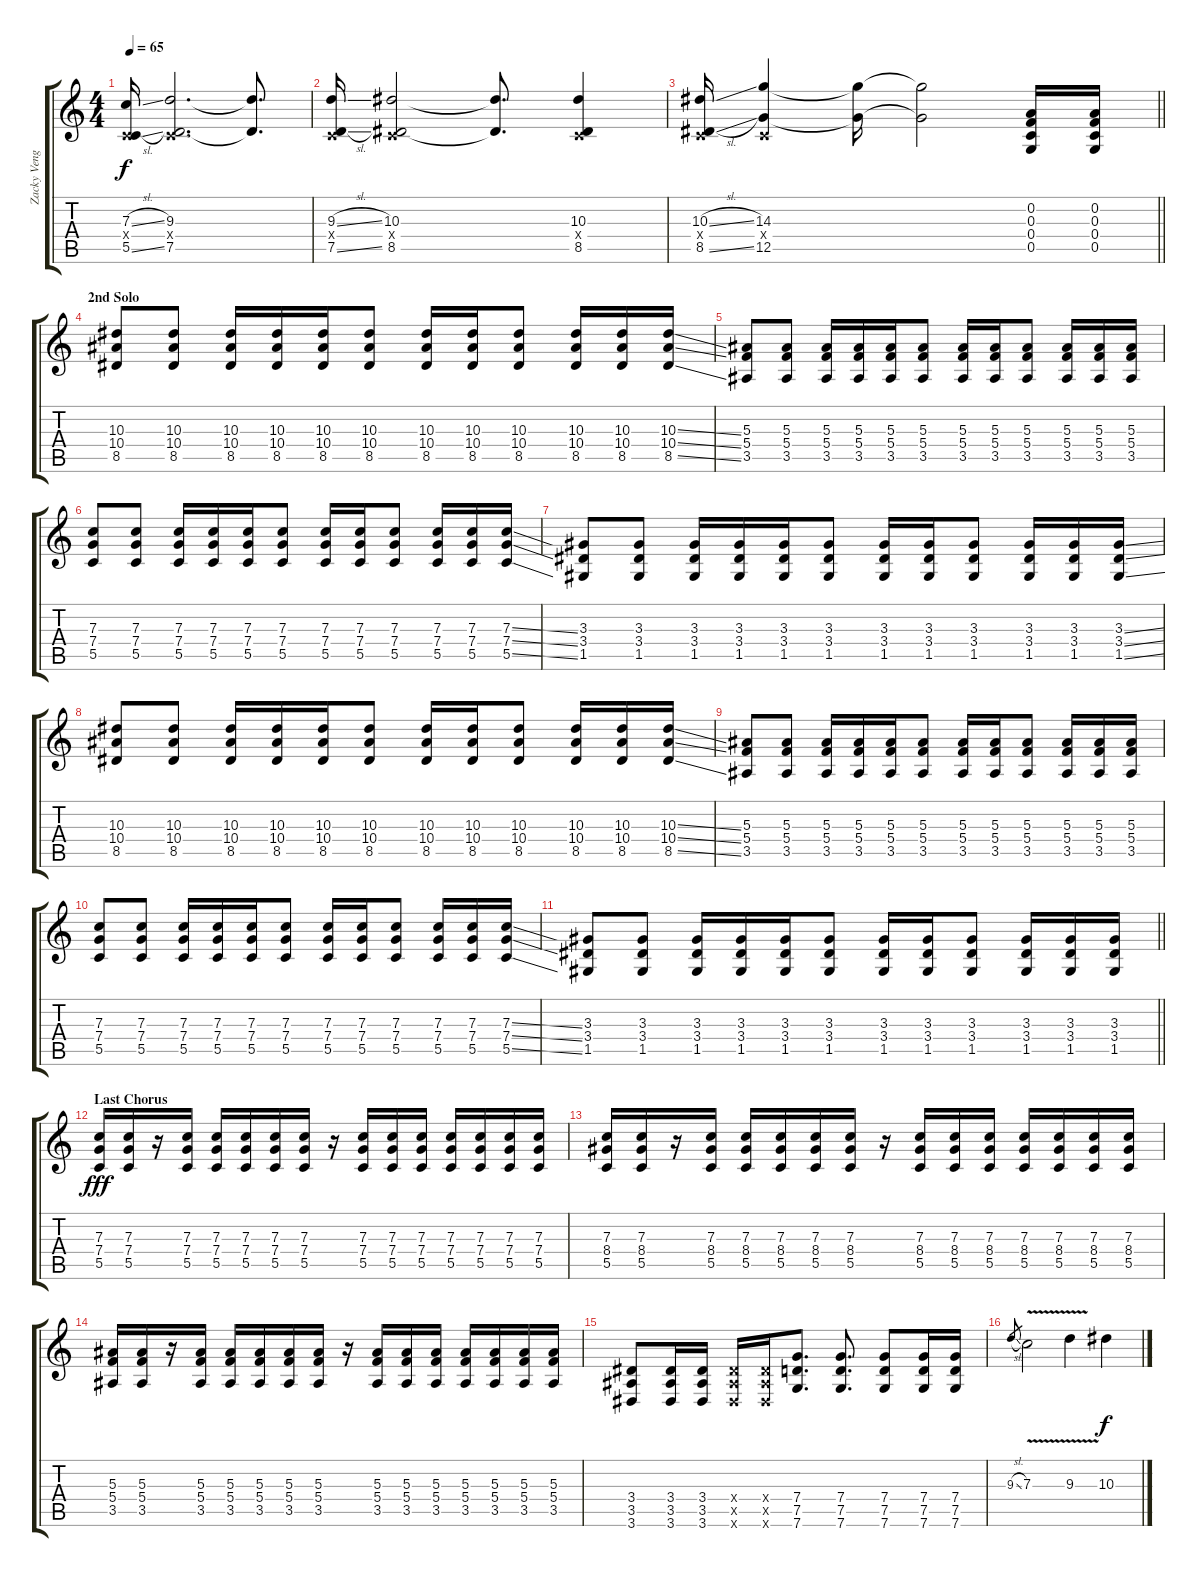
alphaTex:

\track ("Zacky Vengeance [Guitar]" "Zacky Veng") {instrument electricguitarclean}
\staff {score tabs}
\tuning (D4 A3 F3 C3 G2 C2) {hide}
\ts (4 4)
\tempo 65
\clef g2
\ks c
(7.3{sl} 0.4{x} 5.5{sl}).16{dy f} (9.3 0.4{x} 7.5).2{d} (9.3{t} 7.5{t}).8{d} |
(9.3{sl} 0.4{x} 7.5{sl}).16 (10.3 0.4{x} 8.5).2 (10.3{t} 8.5{t}).8{d} (10.3 0.4{x} 8.5).4 |
\barLineRight lightlight
(10.3{sl} 0.4{x} 8.5{sl}).16 (14.3 0.4{x} 12.5).4 (14.3{t} 12.5{t}).16 (14.3{t} 12.5{t}).2 (0.2 0.3 0.4 0.5).16 (0.2 0.3 0.4 0.5).16 |
\section ("" "2nd Solo")
(10.3 10.4 8.5).8{balance 3} (10.3 10.4 8.5).8 (10.3 10.4 8.5).16 (10.3 10.4 8.5).16 (10.3 10.4 8.5).16 (10.3 10.4 8.5).8 (10.3 10.4 8.5).16 (10.3 10.4 8.5).16 (10.3 10.4 8.5).8 (10.3 10.4 8.5).16 (10.3 10.4 8.5).16 (10.3{ss} 10.4{ss} 8.5{ss}).16 |
(5.3 5.4 3.5).8 (5.3 5.4 3.5).8 (5.3 5.4 3.5).16 (5.3 5.4 3.5).16 (5.3 5.4 3.5).16 (5.3 5.4 3.5).8 (5.3 5.4 3.5).16 (5.3 5.4 3.5).16 (5.3 5.4 3.5).8 (5.3 5.4 3.5).16 (5.3 5.4 3.5).16 (5.3 5.4 3.5).16 |
(7.3 7.4 5.5).8 (7.3 7.4 5.5).8 (7.3 7.4 5.5).16 (7.3 7.4 5.5).16 (7.3 7.4 5.5).16 (7.3 7.4 5.5).8 (7.3 7.4 5.5).16 (7.3 7.4 5.5).16 (7.3 7.4 5.5).8 (7.3 7.4 5.5).16 (7.3 7.4 5.5).16 (7.3{ss} 7.4{ss} 5.5{ss}).16 |
(3.3 3.4 1.5).8 (3.3 3.4 1.5).8 (3.3 3.4 1.5).16 (3.3 3.4 1.5).16 (3.3 3.4 1.5).16 (3.3 3.4 1.5).8 (3.3 3.4 1.5).16 (3.3 3.4 1.5).16 (3.3 3.4 1.5).8 (3.3 3.4 1.5).16 (3.3 3.4 1.5).16 (3.3{ss} 3.4{ss} 1.5{ss}).16 |
(10.3 10.4 8.5).8 (10.3 10.4 8.5).8 (10.3 10.4 8.5).16 (10.3 10.4 8.5).16 (10.3 10.4 8.5).16 (10.3 10.4 8.5).8 (10.3 10.4 8.5).16 (10.3 10.4 8.5).16 (10.3 10.4 8.5).8 (10.3 10.4 8.5).16 (10.3 10.4 8.5).16 (10.3{ss} 10.4{ss} 8.5{ss}).16 |
(5.3 5.4 3.5).8 (5.3 5.4 3.5).8 (5.3 5.4 3.5).16 (5.3 5.4 3.5).16 (5.3 5.4 3.5).16 (5.3 5.4 3.5).8 (5.3 5.4 3.5).16 (5.3 5.4 3.5).16 (5.3 5.4 3.5).8 (5.3 5.4 3.5).16 (5.3 5.4 3.5).16 (5.3 5.4 3.5).16 |
(7.3 7.4 5.5).8 (7.3 7.4 5.5).8 (7.3 7.4 5.5).16 (7.3 7.4 5.5).16 (7.3 7.4 5.5).16 (7.3 7.4 5.5).8 (7.3 7.4 5.5).16 (7.3 7.4 5.5).16 (7.3 7.4 5.5).8 (7.3 7.4 5.5).16 (7.3 7.4 5.5).16 (7.3{ss} 7.4{ss} 5.5{ss}).16 |
\barLineRight lightlight
(3.3 3.4 1.5).8 (3.3 3.4 1.5).8 (3.3 3.4 1.5).16 (3.3 3.4 1.5).16 (3.3 3.4 1.5).16 (3.3 3.4 1.5).8 (3.3 3.4 1.5).16 (3.3 3.4 1.5).16 (3.3 3.4 1.5).8 (3.3 3.4 1.5).16 (3.3 3.4 1.5).16 (3.3 3.4 1.5).16 |
\section ("" "Last Chorus")
(7.3 7.4 5.5).16{dy fff instrument overdrivenguitar} (7.3 7.4 5.5).16 r.16 (7.3 7.4 5.5).16 (7.3 7.4 5.5).16 (7.3 7.4 5.5).16 (7.3 7.4 5.5).16 (7.3 7.4 5.5).16 r.16 (7.3 7.4 5.5).16 (7.3 7.4 5.5).16 (7.3 7.4 5.5).16 (7.3 7.4 5.5).16 (7.3 7.4 5.5).16 (7.3 7.4 5.5).16 (7.3 7.4 5.5).16 |
(7.3 8.4 5.5).16 (7.3 8.4 5.5).16 r.16 (7.3 8.4 5.5).16 (7.3 8.4 5.5).16 (7.3 8.4 5.5).16 (7.3 8.4 5.5).16 (7.3 8.4 5.5).16 r.16 (7.3 8.4 5.5).16 (7.3 8.4 5.5).16 (7.3 8.4 5.5).16 (7.3 8.4 5.5).16 (7.3 8.4 5.5).16 (7.3 8.4 5.5).16 (7.3 8.4 5.5).16 |
(5.3 5.4 3.5).16 (5.3 5.4 3.5).16 r.16 (5.3 5.4 3.5).16 (5.3 5.4 3.5).16 (5.3 5.4 3.5).16 (5.3 5.4 3.5).16 (5.3 5.4 3.5).16 r.16 (5.3 5.4 3.5).16 (5.3 5.4 3.5).16 (5.3 5.4 3.5).16 (5.3 5.4 3.5).16 (5.3 5.4 3.5).16 (5.3 5.4 3.5).16 (5.3 5.4 3.5).16 |
(3.4 3.5 3.6).8 (3.4 3.5 3.6).16 (3.4 3.5 3.6).16 (3.4{x} 3.5{x} 3.6{x}).16 (3.4{x} 3.5{x} 3.6{x}).16 (7.4 7.5 7.6).8{d} (7.4 7.5 7.6).8{d} (7.4 7.5 7.6).8 (7.4 7.5 7.6).16 (7.4 7.5 7.6).16 |
9.3{sl}.8{gr} 7.3{v}.2{instrument distortionguitar} 9.3{v}.4 10.3{ss}.4{dy f}
